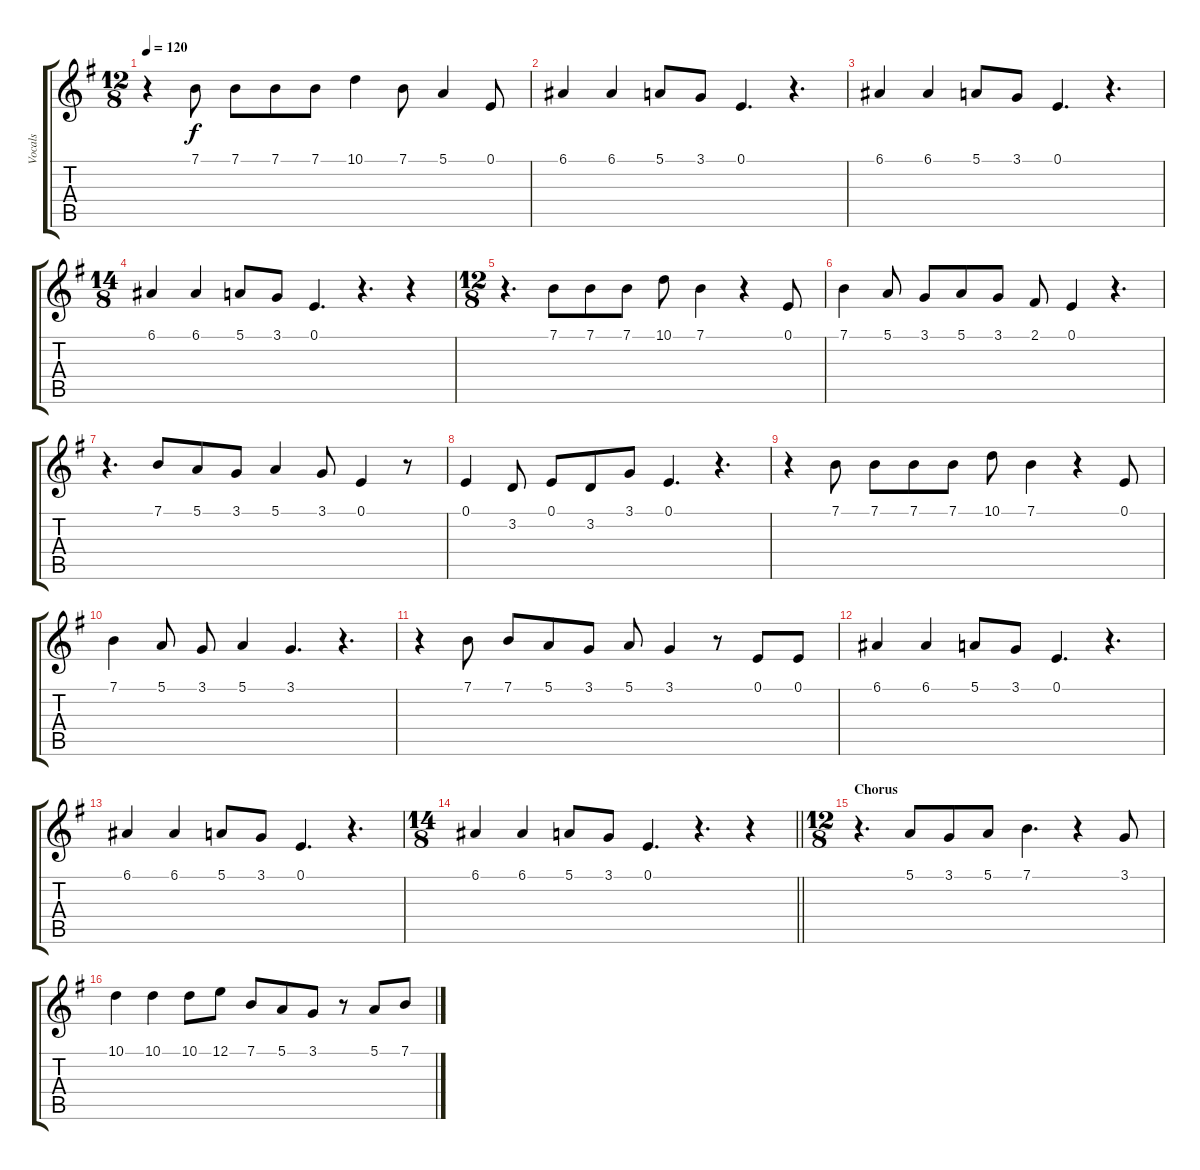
\track ("Vocals" "Vocals") {instrument violin}
\staff {score tabs}
\tuning (E4 B3 G3 D3 A2 E2) {hide}
\ts (12 8)
\tempo 120
\clef g2
\ks eminor
r.4{dy f} 7.1.8 7.1.8 7.1.8 7.1.8 10.1.4 7.1.8 5.1.4 0.1.8 |
6.1.4 6.1.4 5.1.8 3.1.8 0.1.4{d} r.4{d} |
6.1.4 6.1.4 5.1.8 3.1.8 0.1.4{d} r.4{d} |
\ts (14 8)
6.1.4 6.1.4 5.1.8 3.1.8 0.1.4{d} r.4{d} r.4 |
\ts (12 8)
r.4{d} 7.1.8 7.1.8 7.1.8 10.1.8 7.1.4 r.4 0.1.8 |
7.1.4 5.1.8 3.1.8 5.1.8 3.1.8 2.1.8 0.1.4 r.4{d} |
r.4{d} 7.1.8 5.1.8 3.1.8 5.1.4 3.1.8 0.1.4 r.8 |
0.1.4 3.2.8 0.1.8 3.2.8 3.1.8 0.1.4{d} r.4{d} |
r.4 7.1.8 7.1.8 7.1.8 7.1.8 10.1.8 7.1.4 r.4 0.1.8 |
7.1.4 5.1.8 3.1.8 5.1.4 3.1.4{d} r.4{d} |
r.4 7.1.8 7.1.8 5.1.8 3.1.8 5.1.8 3.1.4 r.8 0.1.8 0.1.8 |
6.1.4 6.1.4 5.1.8 3.1.8 0.1.4{d} r.4{d} |
6.1.4 6.1.4 5.1.8 3.1.8 0.1.4{d} r.4{d} |
\ts (14 8)
\barLineRight lightlight
6.1.4 6.1.4 5.1.8 3.1.8 0.1.4{d} r.4{d} r.4 |
\ts (12 8)
\section ("" "Chorus")
r.4{d} 5.1.8 3.1.8 5.1.8 7.1.4{d} r.4 3.1.8 |
10.1.4 10.1.4 10.1.8 12.1.8 7.1.8 5.1.8 3.1.8 r.8 5.1.8 7.1.8
